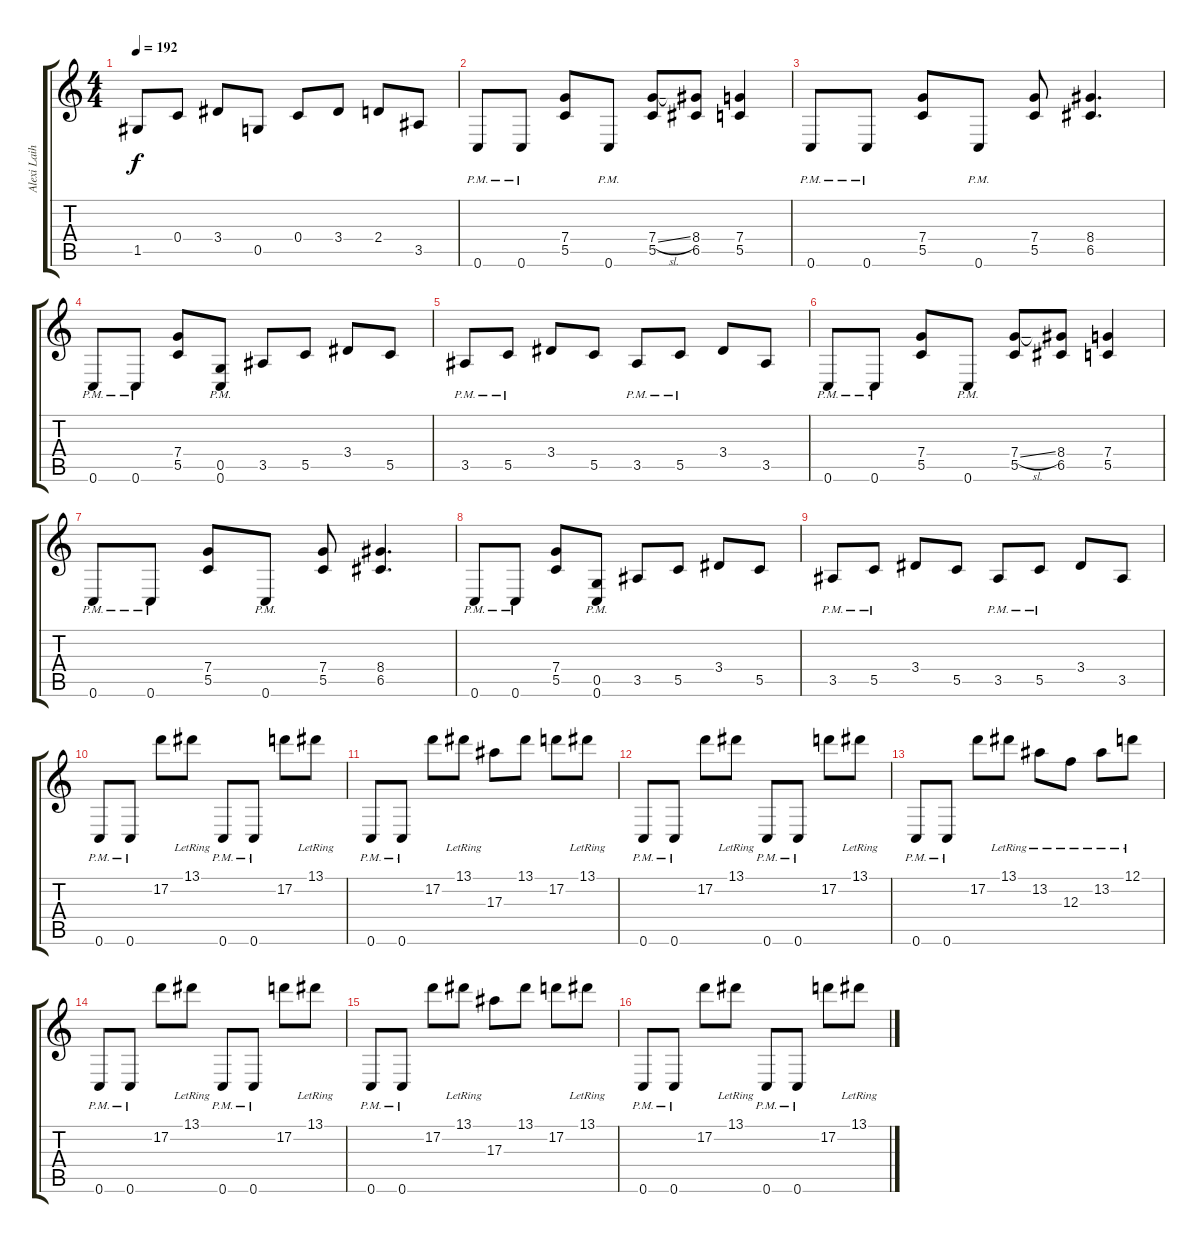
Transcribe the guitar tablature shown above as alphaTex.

\track ("Alexi Laiho" "Alexi Laih") {instrument overdrivenguitar}
\staff {score tabs}
\tuning (D4 A3 F3 C3 G2 C2) {hide}
\ts (4 4)
\tempo 192
\clef g2
\ks c
1.5.8{dy f} 0.4.8 3.4.8 0.5.8 0.4.8 3.4.8 2.4.8 3.5.8 |
0.6{pm}.8 0.6{pm}.8 (7.4 5.5).8 0.6{pm}.8 (7.4{sl} 5.5).8 (8.4 6.5).8 (7.4 5.5).4 |
0.6{pm}.8 0.6{pm}.8 (7.4 5.5).8 0.6{pm}.8 (7.4 5.5).8 (8.4 6.5).4{d} |
0.6{pm}.8 0.6{pm}.8 (7.4 5.5).8 (0.5{pm} 0.6{pm}).8 3.5.8 5.5.8 3.4.8 5.5.8 |
3.5{pm}.8 5.5{pm}.8 3.4.8 5.5.8 3.5{pm}.8 5.5{pm}.8 3.4.8 3.5.8 |
0.6{pm}.8 0.6{pm}.8 (7.4 5.5).8 0.6{pm}.8 (7.4{sl} 5.5).8 (8.4 6.5).8 (7.4 5.5).4 |
0.6{pm}.8 0.6{pm}.8 (7.4 5.5).8 0.6{pm}.8 (7.4 5.5).8 (8.4 6.5).4{d} |
0.6{pm}.8 0.6{pm}.8 (7.4 5.5).8 (0.5{pm} 0.6{pm}).8 3.5.8 5.5.8 3.4.8 5.5.8 |
3.5{pm}.8 5.5{pm}.8 3.4.8 5.5.8 3.5{pm}.8 5.5{pm}.8 3.4.8 3.5.8 |
0.6{pm}.8 0.6{pm}.8 17.2.8 13.1{lr}.8 0.6{pm}.8 0.6{pm}.8 17.2.8 13.1{lr}.8 |
0.6{pm}.8 0.6{pm}.8 17.2.8 13.1{lr}.8 17.3.8 13.1.8 17.2.8 13.1{lr}.8 |
0.6{pm}.8 0.6{pm}.8 17.2.8 13.1{lr}.8 0.6{pm}.8 0.6{pm}.8 17.2.8 13.1{lr}.8 |
0.6{pm}.8 0.6{pm}.8 17.2.8 13.1{lr}.8 13.2{lr}.8 12.3{lr}.8 13.2{lr}.8 12.1{lr}.8 |
0.6{pm}.8 0.6{pm}.8 17.2.8 13.1{lr}.8 0.6{pm}.8 0.6{pm}.8 17.2.8 13.1{lr}.8 |
0.6{pm}.8 0.6{pm}.8 17.2.8 13.1{lr}.8 17.3.8 13.1.8 17.2.8 13.1{lr}.8 |
0.6{pm}.8 0.6{pm}.8 17.2.8 13.1{lr}.8 0.6{pm}.8 0.6{pm}.8 17.2.8 13.1{lr}.8
